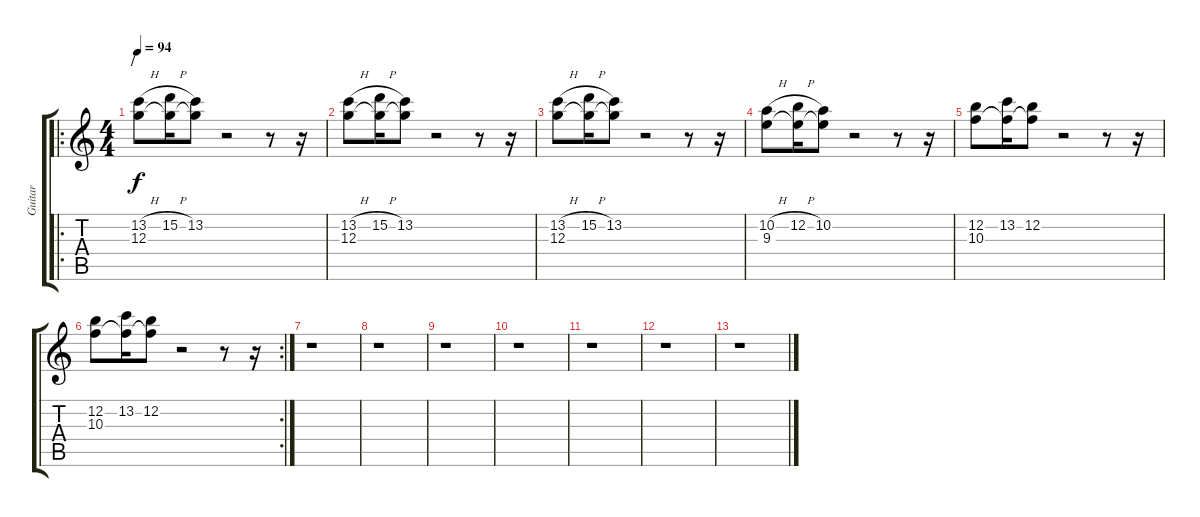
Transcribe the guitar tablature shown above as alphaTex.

\track ("Guitar" "Guitar") {instrument electricguitarjazz}
\staff {score tabs}
\tuning (E4 B3 G3 D3 A2 E2) {hide}
\ro
\ts (4 4)
\section ("" "/")
\tempo 94
\clef g2
\ks c
(13.2{h} 12.3).8{dy f} (15.2{h} 12.3{t}).16 (13.2 12.3{t}).8 r.2 r.8 r.16 |
(13.2{h} 12.3).8 (15.2{h} 12.3{t}).16 (13.2 12.3{t}).8 r.2 r.8 r.16 |
(13.2{h} 12.3).8 (15.2{h} 12.3{t}).16 (13.2 12.3{t}).8 r.2 r.8 r.16 |
(10.2{h} 9.3).8 (12.2{h} 9.3{t}).16 (10.2 9.3{t}).8 r.2 r.8 r.16 |
(12.2 10.3).8 (13.2 10.3{t}).16 (12.2 10.3{t}).8 r.2 r.8 r.16 |
\rc 2
(12.2 10.3).8 (13.2 10.3{t}).16 (12.2 10.3{t}).8 r.2 r.8 r.16 |
r.1 |
r.1 |
r.1 |
r.1 |
r.1 |
r.1 |
r.1
